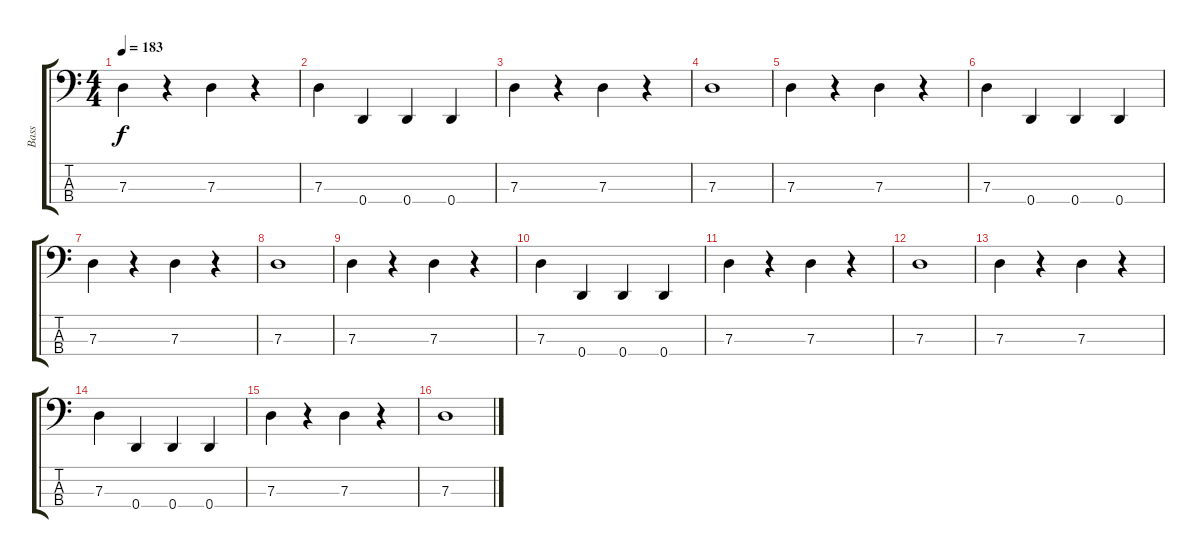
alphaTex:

\track ("Bass" "Bass") {instrument electricbasspick}
\staff {score tabs}
\tuning (F2 C2 G1 D1) {hide}
\ts (4 4)
\tempo 183
\clef f4
\ks c
7.3.4{dy f} r.4 7.3.4 r.4 |
7.3.4 0.4.4 0.4.4 0.4.4 |
7.3.4 r.4 7.3.4 r.4 |
7.3.1 |
7.3.4 r.4 7.3.4 r.4 |
7.3.4 0.4.4 0.4.4 0.4.4 |
7.3.4 r.4 7.3.4 r.4 |
7.3.1 |
7.3.4 r.4 7.3.4 r.4 |
7.3.4 0.4.4 0.4.4 0.4.4 |
7.3.4 r.4 7.3.4 r.4 |
7.3.1 |
7.3.4 r.4 7.3.4 r.4 |
7.3.4 0.4.4 0.4.4 0.4.4 |
7.3.4 r.4 7.3.4 r.4 |
7.3.1
